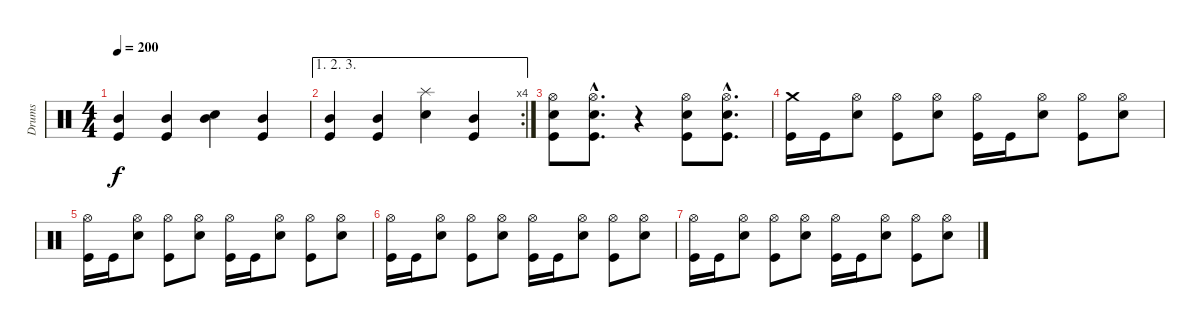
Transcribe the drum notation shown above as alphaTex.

\track ("Drums" "Drums") {instrument percussion}
\staff {score}
\articulation defaults
\ts (4 4)
\tempo 200
\clef neutral
\ks c
("Mid Tom (hit)" "Kick (hit)").4{dy f} ("Mid Tom (hit)" "Kick (hit)").4 ("Mid Tom (hit)" "Electric Snare (hit)").4 ("Mid Tom (hit)" "Kick (hit)").4 |
\ae (1 2 3)
\rc 4
("Mid Tom (hit)" "Kick (hit)").4 ("Mid Tom (hit)" "Kick (hit)").4 ("Splash (hit)" "Electric Snare (hit)").4 ("Mid Tom (hit)" "Kick (hit)").4 |
("Hi-Hat (open)" "Electric Snare (hit)" "Kick (hit)").8 ("Hi-Hat (open)"{hac} "Electric Snare (hit)"{hac} "Kick (hit)"{hac}).8{d} r.4 ("Hi-Hat (open)" "Electric Snare (hit)" "Kick (hit)").8 ("Hi-Hat (open)"{hac} "Electric Snare (hit)"{hac} "Kick (hit)"{hac}).8{d} |
("Crash medium (hit)" "Kick (hit)").16 "Kick (hit)".16 ("Hi-Hat (open)" "Electric Snare (hit)").8 ("Hi-Hat (open)" "Kick (hit)").8 ("Hi-Hat (open)" "Electric Snare (hit)").8 ("Hi-Hat (open)" "Kick (hit)").16 "Kick (hit)".16 ("Hi-Hat (open)" "Electric Snare (hit)").8 ("Hi-Hat (open)" "Kick (hit)").8 ("Hi-Hat (open)" "Electric Snare (hit)").8 |
("Hi-Hat (open)" "Kick (hit)").16 "Kick (hit)".16 ("Hi-Hat (open)" "Electric Snare (hit)").8 ("Hi-Hat (open)" "Kick (hit)").8 ("Hi-Hat (open)" "Electric Snare (hit)").8 ("Hi-Hat (open)" "Kick (hit)").16 "Kick (hit)".16 ("Hi-Hat (open)" "Electric Snare (hit)").8 ("Hi-Hat (open)" "Kick (hit)").8 ("Hi-Hat (open)" "Electric Snare (hit)").8 |
("Hi-Hat (open)" "Kick (hit)").16 "Kick (hit)".16 ("Hi-Hat (open)" "Electric Snare (hit)").8 ("Hi-Hat (open)" "Kick (hit)").8 ("Hi-Hat (open)" "Electric Snare (hit)").8 ("Hi-Hat (open)" "Kick (hit)").16 "Kick (hit)".16 ("Hi-Hat (open)" "Electric Snare (hit)").8 ("Hi-Hat (open)" "Kick (hit)").8 ("Hi-Hat (open)" "Electric Snare (hit)").8 |
("Hi-Hat (open)" "Kick (hit)").16 "Kick (hit)".16 ("Hi-Hat (open)" "Electric Snare (hit)").8 ("Hi-Hat (open)" "Kick (hit)").8 ("Hi-Hat (open)" "Electric Snare (hit)").8 ("Hi-Hat (open)" "Kick (hit)").16 "Kick (hit)".16 ("Hi-Hat (open)" "Electric Snare (hit)").8 ("Hi-Hat (open)" "Kick (hit)").8 ("Hi-Hat (open)" "Electric Snare (hit)").8
